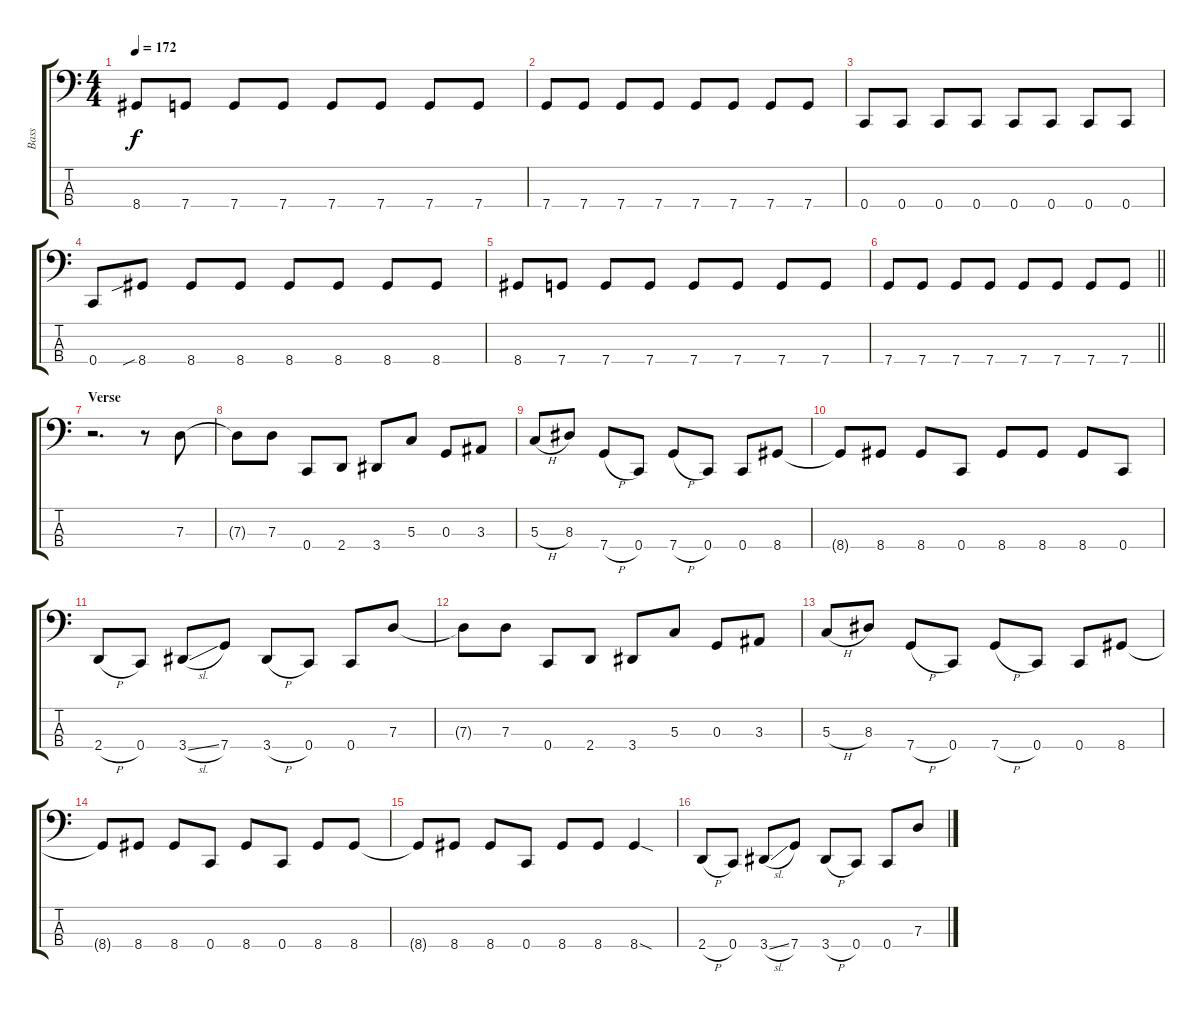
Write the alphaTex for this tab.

\track ("Bass" "Bass") {instrument electricbasspick}
\staff {score tabs}
\tuning (F2 C2 G1 C1) {hide}
\ts (4 4)
\tempo 172
\clef f4
\ks c
8.4.8{dy f} 7.4.8 7.4.8 7.4.8 7.4.8 7.4.8 7.4.8 7.4.8 |
7.4.8 7.4.8 7.4.8 7.4.8 7.4.8 7.4.8 7.4.8 7.4.8 |
0.4.8 0.4.8 0.4.8 0.4.8 0.4.8 0.4.8 0.4.8 0.4.8 |
0.4.8 8.4{sib}.8 8.4.8 8.4.8 8.4.8 8.4.8 8.4.8 8.4.8 |
8.4.8 7.4.8 7.4.8 7.4.8 7.4.8 7.4.8 7.4.8 7.4.8 |
\barLineRight lightlight
7.4.8 7.4.8 7.4.8 7.4.8 7.4.8 7.4.8 7.4.8 7.4.8 |
\section ("" "Verse")
r.2{d} r.8 7.3.8 |
7.3{t}.8 7.3.8 0.4.8 2.4.8 3.4.8 5.3.8 0.3.8 3.3.8 |
5.3{h}.8 8.3.8 7.4{h}.8 0.4.8 7.4{h}.8 0.4.8 0.4.8 8.4.8 |
8.4{t}.8 8.4.8 8.4.8 0.4.8 8.4.8 8.4.8 8.4.8 0.4.8 |
2.4{h}.8 0.4.8 3.4{sl}.8 7.4.8 3.4{h}.8 0.4.8 0.4.8 7.3.8 |
7.3{t}.8 7.3.8 0.4.8 2.4.8 3.4.8 5.3.8 0.3.8 3.3.8 |
5.3{h}.8 8.3.8 7.4{h}.8 0.4.8 7.4{h}.8 0.4.8 0.4.8 8.4.8 |
8.4{t}.8 8.4.8 8.4.8 0.4.8 8.4.8 0.4.8 8.4.8 8.4.8 |
8.4{t}.8 8.4.8 8.4.8 0.4.8 8.4.8 8.4.8 8.4{sod}.4 |
2.4{h}.8 0.4.8 3.4{sl}.8 7.4.8 3.4{h}.8 0.4.8 0.4.8 7.3.8
